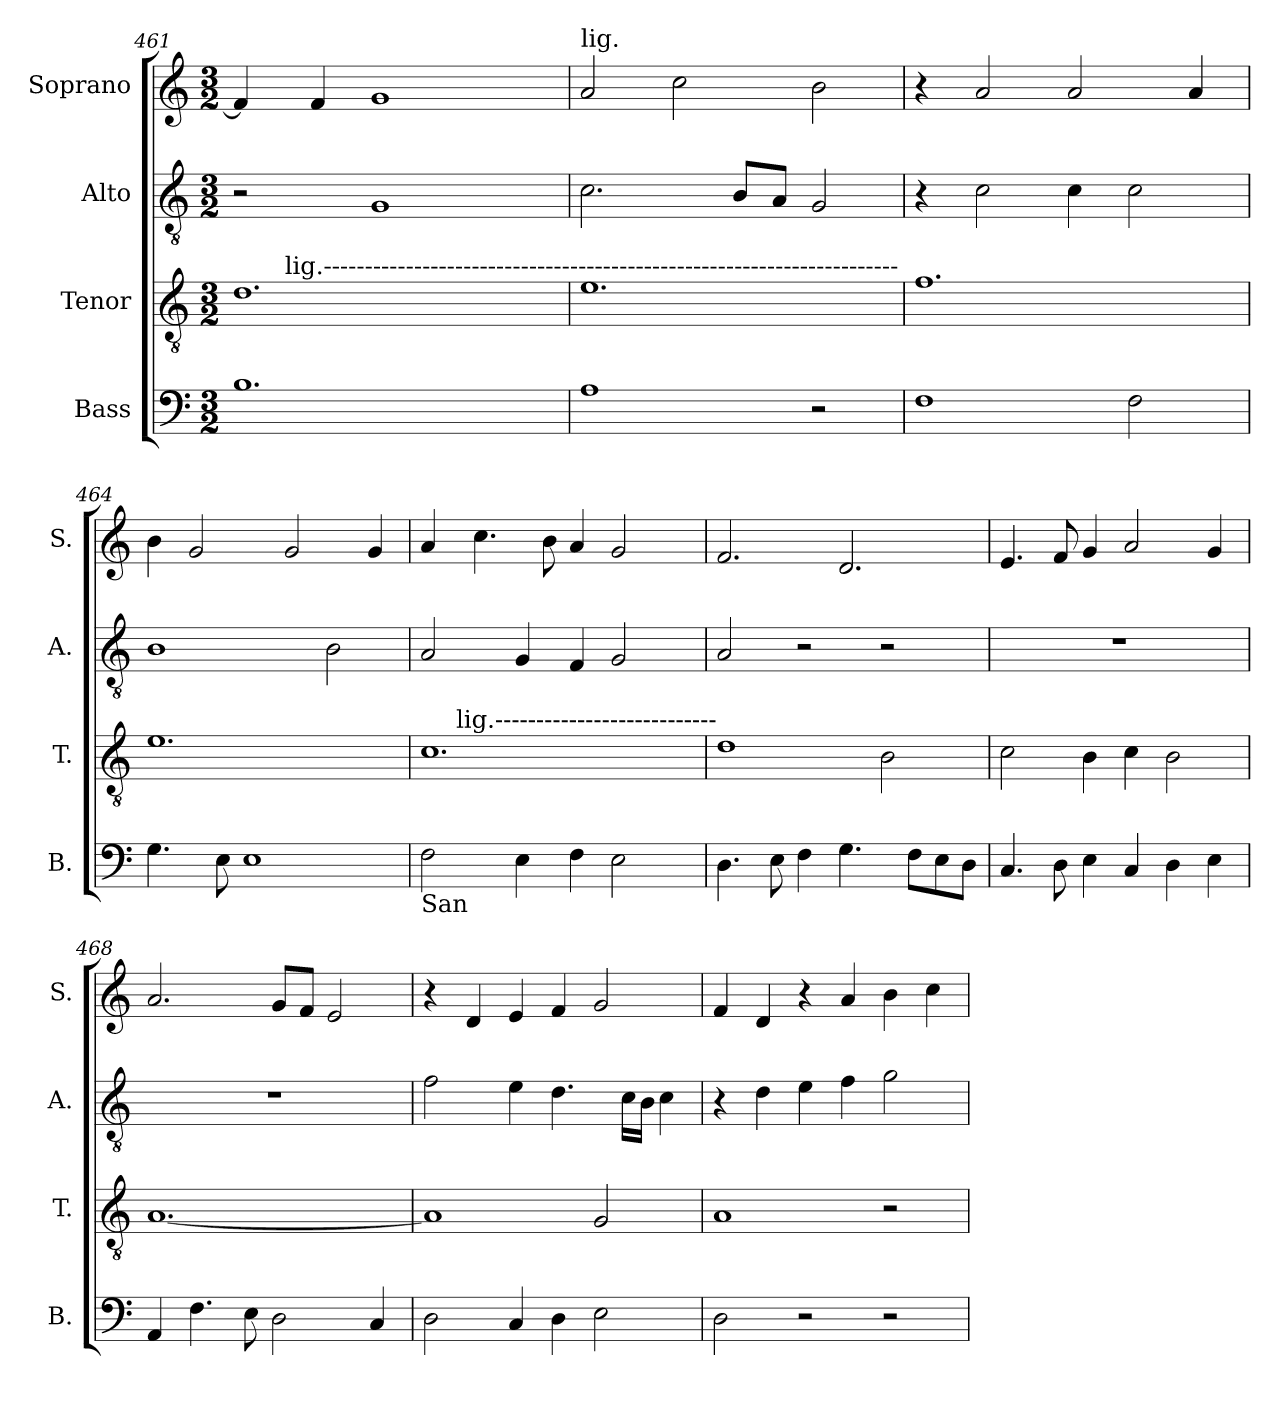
**kern	**kern	**kern	**kern
*part4	*part3	*part2	*part1
*staff4	*staff3	*staff2	*staff1
*I"Bass	*I"Tenor	*I"Alto	*I"Soprano
*I'B.	*I'T.	*I'A.	*I'S.
*clefF4	*clefGv2	*clefGv2	*clefG2
*k[]	*k[]	*k[]	*k[]
*C:	*C:	*C:	*C:
*M3/2	*M3/2	*M3/2	*M3/2
=461	=461	=461	=461
*	*^	*	*
1.B	1.d	8.ryy	2r	4f/]
!	!	!LO:TX:a:t=lig.----------------------------------------------------------------------	!	!
.	.	1ryy	.	.
.	.	.	.	4f/
.	.	.	1G	1g
.	.	4ryy	.	.
.	.	16ryy	.	.
=462	=462	=462	=462	=462
!	!	!	!	!LO:TX:a:t=lig.
*	*v	*v	*	*
1A	1.e	2.c\	2a/
.	.	.	2cc\
.	.	8B/L	.
.	.	8A/J	.
2r	.	2G/	2b\
=463	=463	=463	=463
1F	1.f	4r	4r
.	.	2c\	2a/
.	.	4c\	2a/
2F\	.	2c\	.
.	.	.	4a/
=464	=464	=464	=464
4.G\	1.e	1B	4b\
.	.	.	2g/
8E\	.	.	.
1E	.	.	.
.	.	.	2g/
.	.	2B\	.
.	.	.	4g/
!!LO:PB:g=z
=465	=465	=465	=465
!LO:TX:b:t=San	!	!	!
*	*^	*	*
2F\	1.c	8.ryy	2A/	4a/
!	!	!LO:TX:a:t=lig.---------------------------	!	!
.	.	1ryy	.	.
.	.	.	.	4.cc\
4E\	.	.	4G/	.
.	.	.	.	8b\
4F\	.	.	4F/	4a/
2E\	.	.	2G/	2g/
.	.	4ryy	.	.
.	.	16ryy	.	.
*	*v	*v	*	*
=466	=466	=466	=466
4.D\	1d	2A/	2.f/
8E\	.	.	.
4F\	.	2r	.
4.G\	.	.	2.d/
.	2B\	2r	.
8F\L	.	.	.
8E\	.	.	.
8D\J	.	.	.
=467	=467	=467	=467
!	!	!LO:N:vis=1	!
4.C/	2c\	1.r	4.e/
8D\	.	.	8f/
4E\	4B\	.	4g/
4C/	4c\	.	2a/
4D\	2B\	.	.
4E\	.	.	4g/
=468	=468	=468	=468
!	!	!LO:N:vis=1	!
4AA/	[<1.A	1.r	2.a/
4.F\	.	.	.
8E\	.	.	.
2D\	.	.	8g/L
.	.	.	8f/J
.	.	.	2e/
4C/	.	.	.
!!LO:LB:g=z
=469	=469	=469	=469
2D\	1A]	2f\	4r
.	.	.	4d/
4C/	.	4e\	4e/
4D\	.	4.d\	4f/
2E\	2G/	.	2g/
.	.	16c\LL	.
.	.	16B\JJ	.
.	.	4c\	.
=470	=470	=470	=470
2D\	1A	4r	4f/
.	.	4d\	4d/
2r	.	4e\	4r
.	.	4f\	4a/
2r	2r	2g\	4b\
.	.	.	4cc\
=	=	=	=
*-	*-	*-	*-
